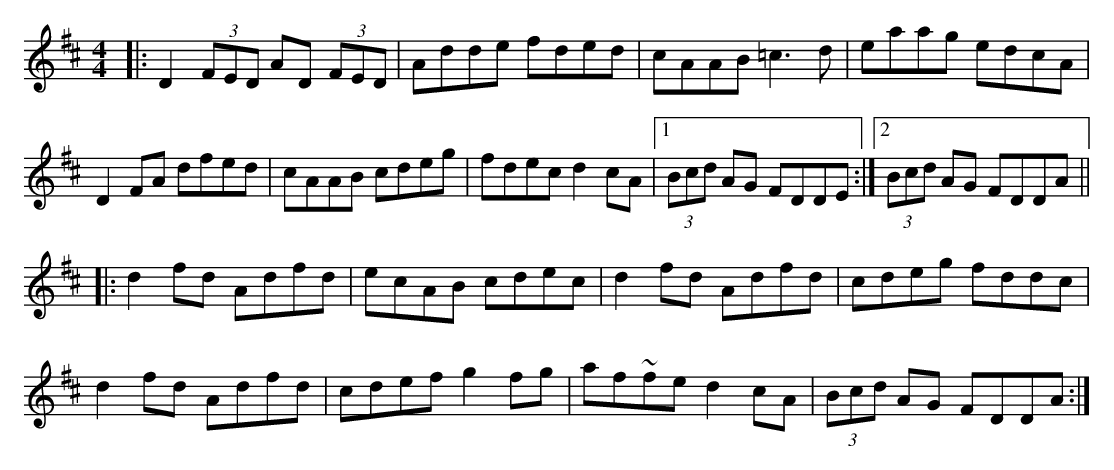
X:1
M:4/4
K:D
|:D2 (3FED AD (3FED|Adde fded|cAAB =c3d|eaag edcA|
D2FA dfed|cAAB cdeg|fdec d2cA|1 (3Bcd AG FDDE:|2 (3Bcd AG FDDA||
|:d2fd Adfd|ecAB cdec|d2fd Adfd|cdeg fddc|
d2fd Adfd|cdef g2fg|af~fe d2cA|(3Bcd AG FDDA:|
